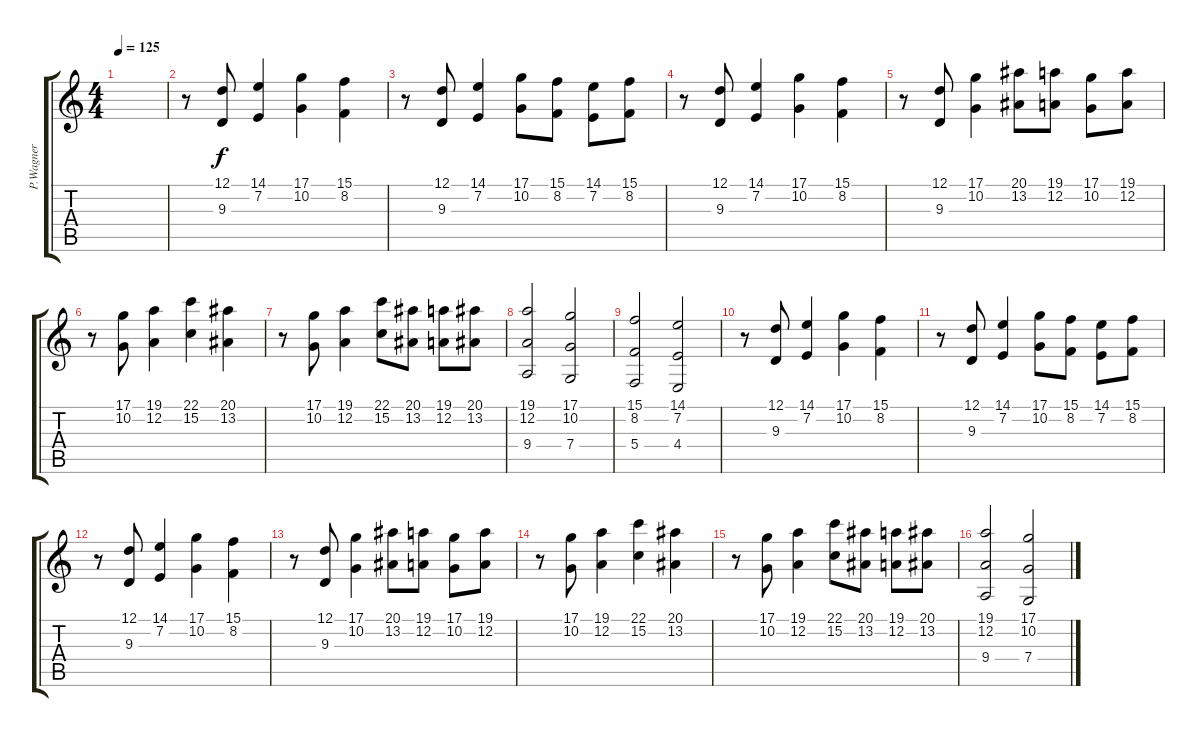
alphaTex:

\track ("P.Wagner" "P.Wagner") {instrument violin}
\staff {score tabs}
\tuning (D4 A3 F3 C3 G2 D2) {hide}
\ts (4 4)
\tempo 125
\clef g2
\ks c
|
r.8 (12.1 9.3).8 (14.1 7.2).4 (17.1 10.2).4 (15.1 8.2).4 |
r.8 (12.1 9.3).8 (14.1 7.2).4 (17.1 10.2).8 (15.1 8.2).8 (14.1 7.2).8 (15.1 8.2).8 |
r.8 (12.1 9.3).8 (14.1 7.2).4 (17.1 10.2).4 (15.1 8.2).4 |
r.8 (12.1 9.3).8 (17.1 10.2).4 (20.1 13.2).8 (19.1 12.2).8 (17.1 10.2).8 (19.1 12.2).8 |
r.8 (17.1 10.2).8 (19.1 12.2).4 (22.1 15.2).4 (20.1 13.2).4 |
r.8 (17.1 10.2).8 (19.1 12.2).4 (22.1 15.2).8 (20.1 13.2).8 (19.1 12.2).8 (20.1 13.2).8 |
(19.1 12.2 9.4).2 (17.1 10.2 7.4).2 |
(15.1 8.2 5.4).2 (14.1 7.2 4.4).2 |
r.8 (12.1 9.3).8 (14.1 7.2).4 (17.1 10.2).4 (15.1 8.2).4 |
r.8 (12.1 9.3).8 (14.1 7.2).4 (17.1 10.2).8 (15.1 8.2).8 (14.1 7.2).8 (15.1 8.2).8 |
r.8 (12.1 9.3).8 (14.1 7.2).4 (17.1 10.2).4 (15.1 8.2).4 |
r.8 (12.1 9.3).8 (17.1 10.2).4 (20.1 13.2).8 (19.1 12.2).8 (17.1 10.2).8 (19.1 12.2).8 |
r.8 (17.1 10.2).8 (19.1 12.2).4 (22.1 15.2).4 (20.1 13.2).4 |
r.8 (17.1 10.2).8 (19.1 12.2).4 (22.1 15.2).8 (20.1 13.2).8 (19.1 12.2).8 (20.1 13.2).8 |
(19.1 12.2 9.4).2 (17.1 10.2 7.4).2
